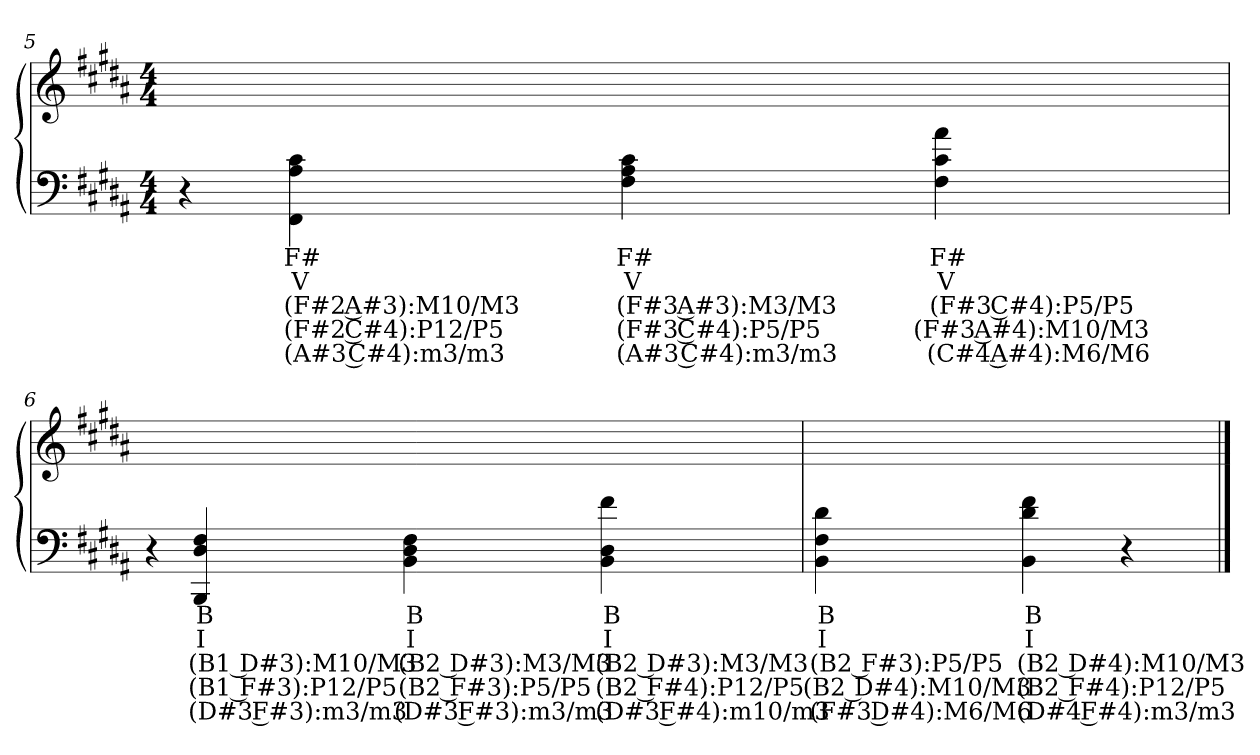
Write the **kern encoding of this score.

**kern	**text	**text	**text	**text	**text	**kern
*part2	*part2	*part2	*part2	*part2	*part2	*part1
*staff2	*staff2	*staff2	*staff2	*staff2	*staff2	*staff1
*clefF4	*	*	*	*	*	*clefG2
*k[f#c#g#d#a#]	*	*	*	*	*	*k[f#c#g#d#a#]
*B:	*	*	*	*	*	*B:
*M4/4	*	*	*	*	*	*M4/4
=5	=5	=5	=5	=5	=5	=5
4r	.	.	.	.	.	1ryy
4FF# 4A# 4c#	F#	V	(F#2 A#3):M10/M3	(F#2 C#4):P12/P5	(A#3 C#4):m3/m3	.
4F# 4A# 4c#	F#	V	(F#3 A#3):M3/M3	(F#3 C#4):P5/P5	(A#3 C#4):m3/m3	.
4F# 4c# 4a#	F#	V	(F#3 C#4):P5/P5	(F#3 A#4):M10/M3	(C#4 A#4):M6/M6	.
=6	=6	=6	=6	=6	=6	=6
4r	.	.	.	.	.	1ryy
4BBB 4D# 4F#	B	I	(B1 D#3):M10/M3	(B1 F#3):P12/P5	(D#3 F#3):m3/m3	.
4BB 4D# 4F#	B	I	(B2 D#3):M3/M3	(B2 F#3):P5/P5	(D#3 F#3):m3/m3	.
4BB 4D# 4f#	B	I	(B2 D#3):M3/M3	(B2 F#4):P12/P5	(D#3 F#4):m10/m3	.
=7	=7	=7	=7	=7	=7	=7
4BB 4F# 4d#	B	I	(B2 F#3):P5/P5	(B2 D#4):M10/M3	(F#3 D#4):M6/M6	2.ryy
4BB 4d# 4f#	B	I	(B2 D#4):M10/M3	(B2 F#4):P12/P5	(D#4 F#4):m3/m3	.
4r	.	.	.	.	.	.
==	==	==	==	==	==	==
*-	*-	*-	*-	*-	*-	*-
